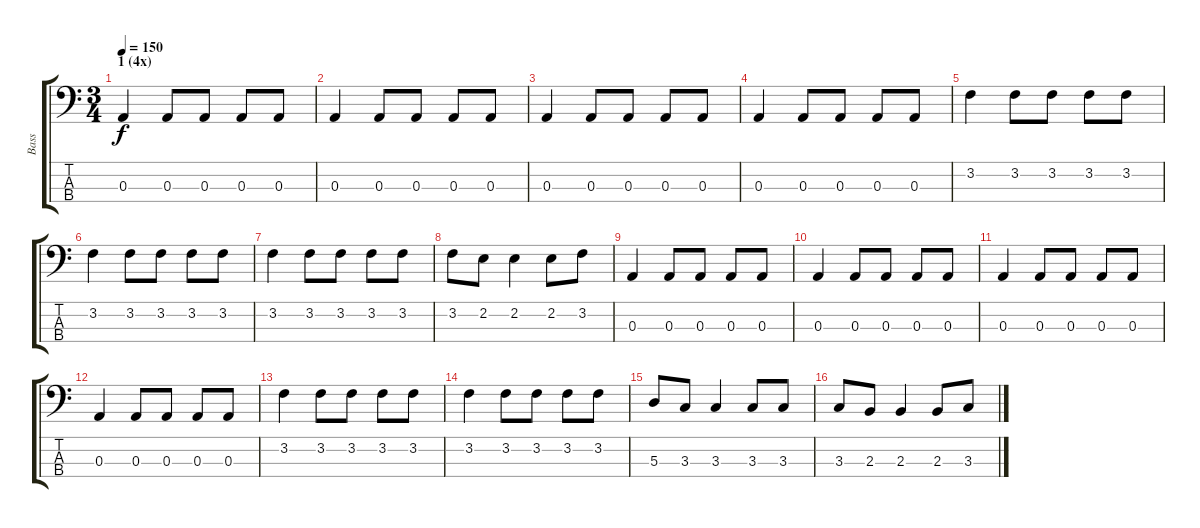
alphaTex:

\track ("Bass" "Bass") {instrument electricbasspick}
\staff {score tabs}
\tuning (G2 D2 A1 E1) {hide}
\ts (3 4)
\section ("" "1 (4x)")
\tempo 150
\clef f4
\ks c
0.3.4{dy f} 0.3.8 0.3.8 0.3.8 0.3.8 |
0.3.4 0.3.8 0.3.8 0.3.8 0.3.8 |
0.3.4 0.3.8 0.3.8 0.3.8 0.3.8 |
0.3.4 0.3.8 0.3.8 0.3.8 0.3.8 |
3.2.4 3.2.8 3.2.8 3.2.8 3.2.8 |
3.2.4 3.2.8 3.2.8 3.2.8 3.2.8 |
3.2.4 3.2.8 3.2.8 3.2.8 3.2.8 |
3.2.8 2.2.8 2.2.4 2.2.8 3.2.8 |
0.3.4 0.3.8 0.3.8 0.3.8 0.3.8 |
0.3.4 0.3.8 0.3.8 0.3.8 0.3.8 |
0.3.4 0.3.8 0.3.8 0.3.8 0.3.8 |
0.3.4 0.3.8 0.3.8 0.3.8 0.3.8 |
3.2.4 3.2.8 3.2.8 3.2.8 3.2.8 |
3.2.4 3.2.8 3.2.8 3.2.8 3.2.8 |
5.3.8 3.3.8 3.3.4 3.3.8 3.3.8 |
3.3.8 2.3.8 2.3.4 2.3.8 3.3.8
